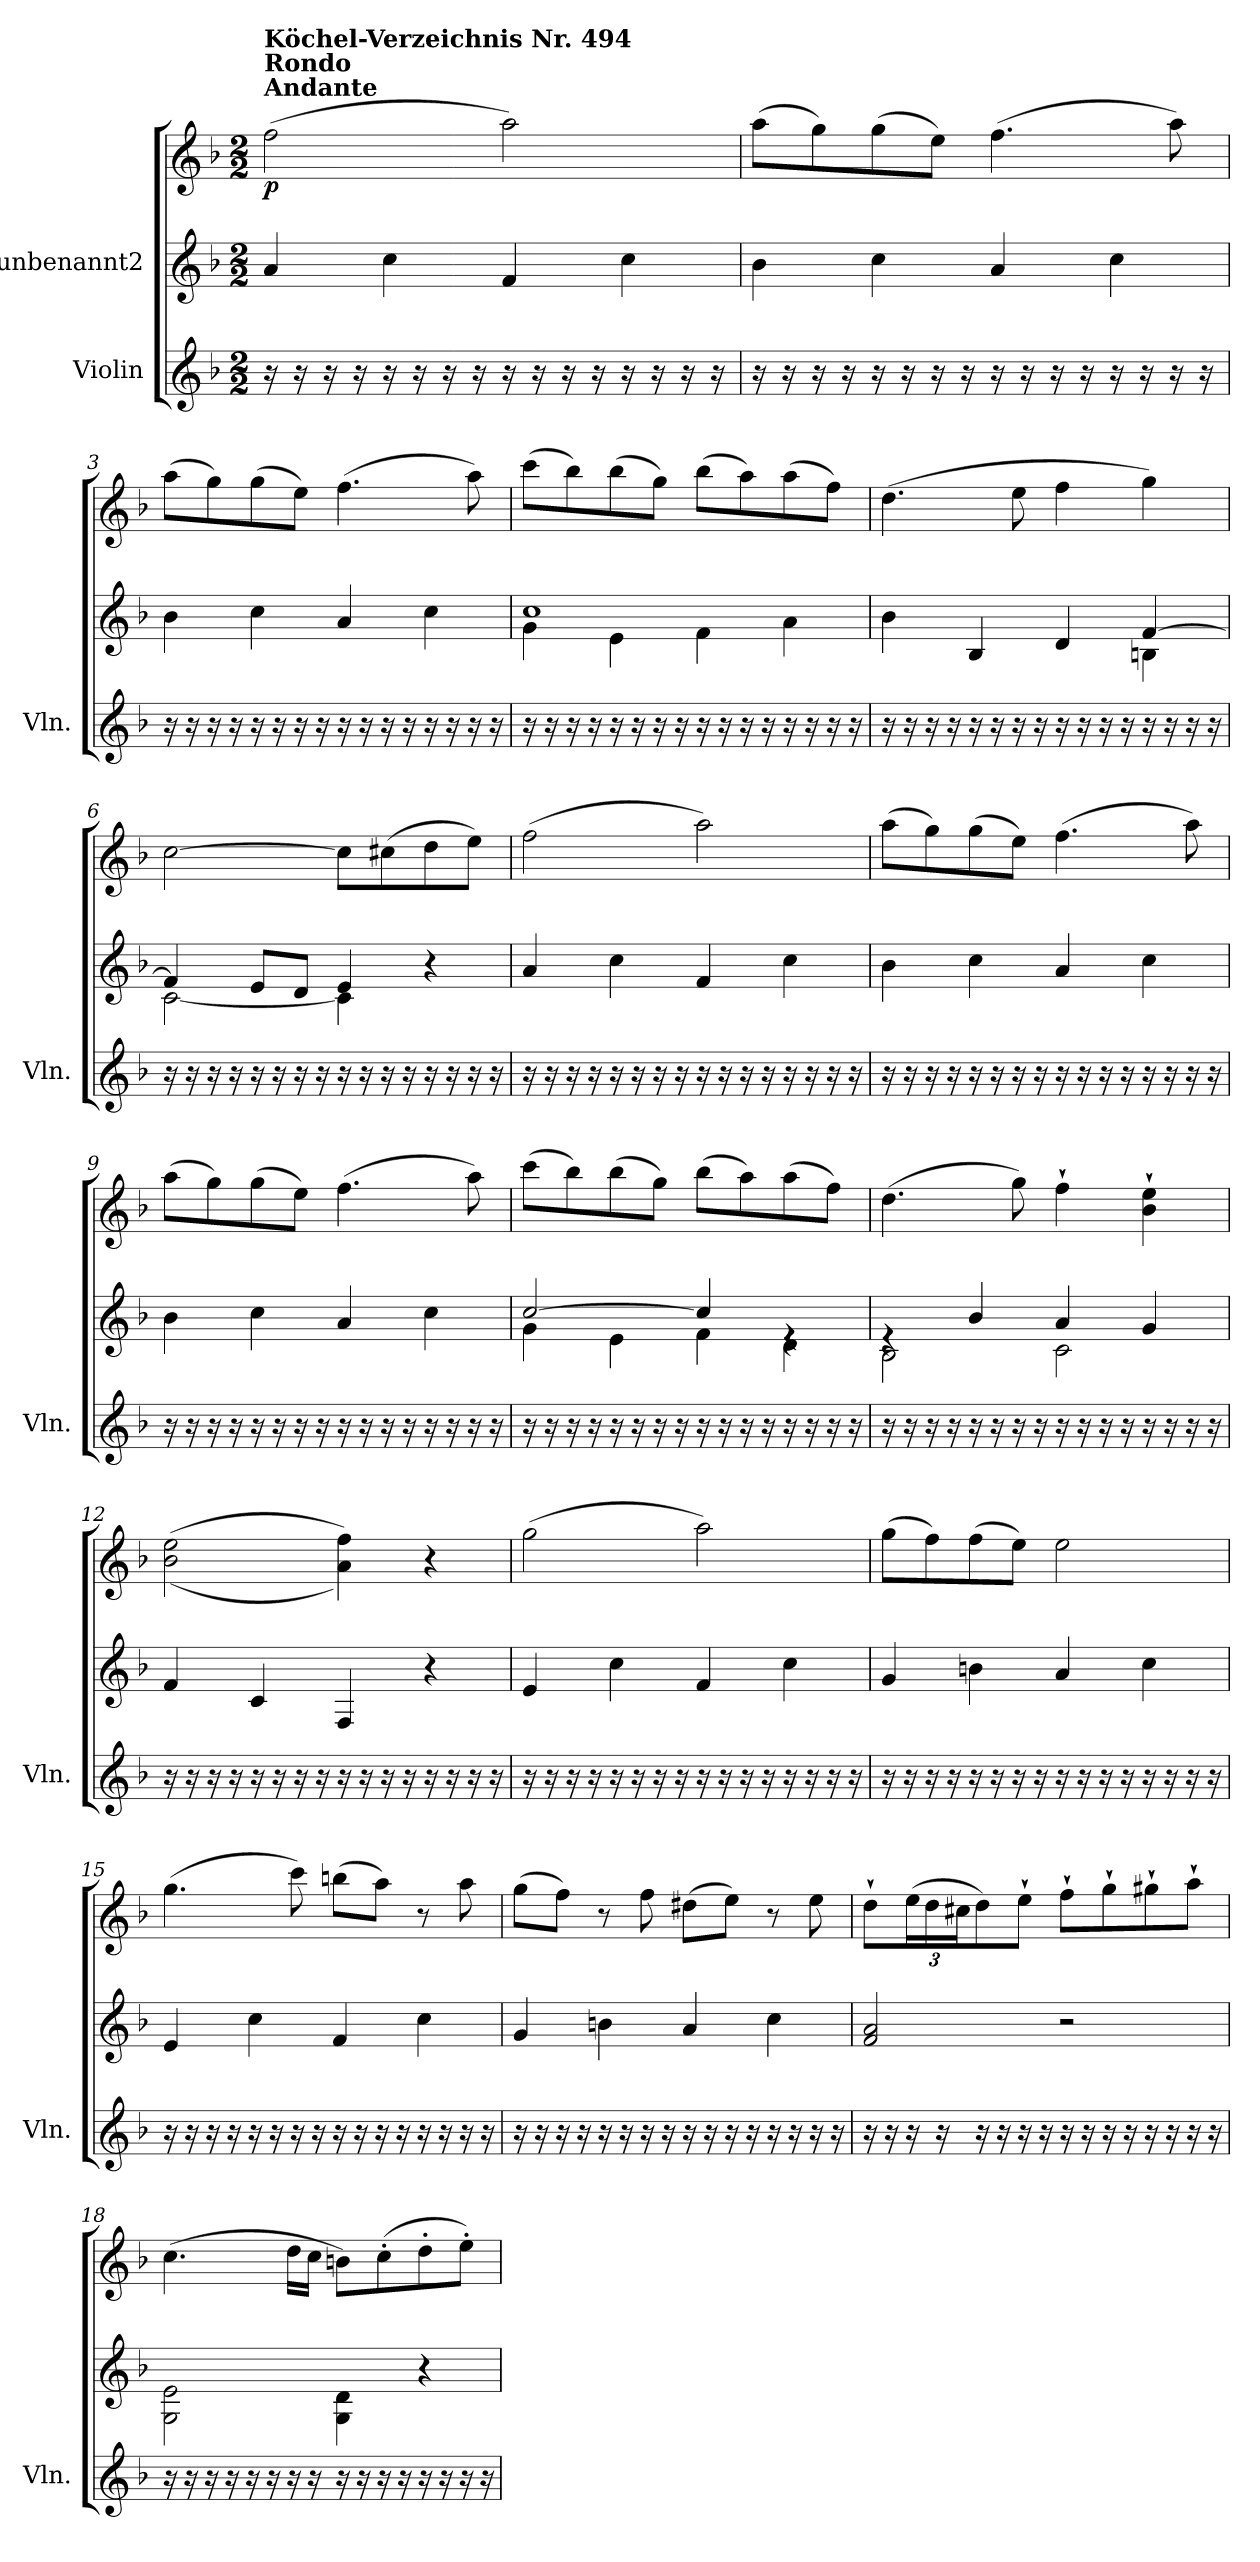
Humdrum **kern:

**kern	**kern	**kern	**dynam
*part2	*part1	*part1	*part1
*staff3	*staff2	*staff1	*staff1/2
*I"Violin	*I"unbenannt2	*	*
*I'Vln.	*	*	*
*clefG2	*clefG2	*clefG2	*
*k[b-]	*k[b-]	*k[b-]	*
*M2/2	*M2/2	*M2/2	*
=1	=1	=1	=1
!	!	!LO:TX:a:B:t=Andante	!
!	!	!LO:TX:a:B:t=Rondo	!
!	!	!LO:TX:a:B:t=Köchel-Verzeichnis Nr. 494	!
!	!	!	!LO:DY:b
16r	4a/	(>2ff\	p
16r	.	.	.
16r	.	.	.
16r	.	.	.
16r	4cc\	.	.
16r	.	.	.
16r	.	.	.
16r	.	.	.
16r	4f/	2aa\)	.
16r	.	.	.
16r	.	.	.
16r	.	.	.
16r	4cc\	.	.
16r	.	.	.
16r	.	.	.
16r	.	.	.
=2	=2	=2	=2
16r	4b-\	(>8aa\L	.
16r	.	.	.
16r	.	8gg\)	.
16r	.	.	.
16r	4cc\	(>8gg\	.
16r	.	.	.
16r	.	8ee\J)	.
16r	.	.	.
16r	4a/	(>4.ff\	.
16r	.	.	.
16r	.	.	.
16r	.	.	.
16r	4cc\	.	.
16r	.	.	.
16r	.	8aa\)	.
16r	.	.	.
=3	=3	=3	=3
16r	4b-\	(>8aa\L	.
16r	.	.	.
16r	.	8gg\)	.
16r	.	.	.
16r	4cc\	(>8gg\	.
16r	.	.	.
16r	.	8ee\J)	.
16r	.	.	.
16r	4a/	(>4.ff\	.
16r	.	.	.
16r	.	.	.
16r	.	.	.
16r	4cc\	.	.
16r	.	.	.
16r	.	8aa\)	.
16r	.	.	.
!!LO:LB:g=z
=4	=4	=4	=4
*	*^	*	*
16r	1cc	4g\	(>8ccc\L	.
16r	.	.	.	.
16r	.	.	8bb-\)	.
16r	.	.	.	.
16r	.	4e\	(>8bb-\	.
16r	.	.	.	.
16r	.	.	8gg\J)	.
16r	.	.	.	.
16r	.	4f\	(>8bb-\L	.
16r	.	.	.	.
16r	.	.	8aa\)	.
16r	.	.	.	.
16r	.	4a\	(>8aa\	.
16r	.	.	.	.
16r	.	.	8ff\J)	.
16r	.	.	.	.
!!LO:LB:g=z
=5	=5	=5	=5	=5
16r	4b-\	2.ryy	(>4.dd\	.
16r	.	.	.	.
16r	.	.	.	.
16r	.	.	.	.
16r	4B-/	.	.	.
16r	.	.	.	.
16r	.	.	8ee\	.
16r	.	.	.	.
16r	4d/	.	4ff\	.
16r	.	.	.	.
16r	.	.	.	.
16r	.	.	.	.
16r	[4f/	4Bn\	4gg\)	.
16r	.	.	.	.
16r	.	.	.	.
16r	.	.	.	.
=6	=6	=6	=6	=6
16r	4f/]	[2c\	[2cc\	.
16r	.	.	.	.
16r	.	.	.	.
16r	.	.	.	.
16r	8e/L	.	.	.
16r	.	.	.	.
16r	8d/J	.	.	.
16r	.	.	.	.
16r	4e/	4c\]	8cc\L]	.
16r	.	.	.	.
16r	.	.	(>8cc#X\	.
16r	.	.	.	.
16r	4r	4ryy	8dd\	.
16r	.	.	.	.
16r	.	.	8ee\J)	.
16r	.	.	.	.
*	*v	*v	*	*
=7	=7	=7	=7
16r	4a/	(>2ff\	.
16r	.	.	.
16r	.	.	.
16r	.	.	.
16r	4cc\	.	.
16r	.	.	.
16r	.	.	.
16r	.	.	.
16r	4f/	2aa\)	.
16r	.	.	.
16r	.	.	.
16r	.	.	.
16r	4cc\	.	.
16r	.	.	.
16r	.	.	.
16r	.	.	.
!!LO:PB:g=z
=8	=8	=8	=8
16r	4b-\	(>8aa\L	.
16r	.	.	.
16r	.	8gg\)	.
16r	.	.	.
16r	4cc\	(>8gg\	.
16r	.	.	.
16r	.	8ee\J)	.
16r	.	.	.
16r	4a/	(>4.ff\	.
16r	.	.	.
16r	.	.	.
16r	.	.	.
16r	4cc\	.	.
16r	.	.	.
16r	.	8aa\)	.
16r	.	.	.
=9	=9	=9	=9
16r	4b-\	(>8aa\L	.
16r	.	.	.
16r	.	8gg\)	.
16r	.	.	.
16r	4cc\	(>8gg\	.
16r	.	.	.
16r	.	8ee\J)	.
16r	.	.	.
16r	4a/	(>4.ff\	.
16r	.	.	.
16r	.	.	.
16r	.	.	.
16r	4cc\	.	.
16r	.	.	.
16r	.	8aa\)	.
16r	.	.	.
!!LO:LB:g=z
=10	=10	=10	=10
*	*^	*	*
16r	[2cc/	4g\	(>8ccc\L	.
16r	.	.	.	.
16r	.	.	8bb-\)	.
16r	.	.	.	.
16r	.	4e\	(>8bb-\	.
16r	.	.	.	.
16r	.	.	8gg\J)	.
16r	.	.	.	.
16r	4cc/]	4f\	(>8bb-\L	.
16r	.	.	.	.
16r	.	.	8aa\)	.
16r	.	.	.	.
16r	4re	4d\	(>8aa\	.
16r	.	.	.	.
16r	.	.	8ff\J)	.
16r	.	.	.	.
=11	=11	=11	=11	=11
16r	4re	2B-\	(>4.dd\	.
16r	.	.	.	.
16r	.	.	.	.
16r	.	.	.	.
16r	4b-/	.	.	.
16r	.	.	.	.
16r	.	.	8gg\)	.
16r	.	.	.	.
16r	4a/	2c\	4ff`\	.
16r	.	.	.	.
16r	.	.	.	.
16r	.	.	.	.
16r	4g/	.	4b-\` 4ee\`	.
16r	.	.	.	.
16r	.	.	.	.
16r	.	.	.	.
*	*v	*v	*	*
=12	=12	=12	=12
16r	4f/	(>(<2b-\ 2ee\	.
16r	.	.	.
16r	.	.	.
16r	.	.	.
16r	4c/	.	.
16r	.	.	.
16r	.	.	.
16r	.	.	.
16r	4F/	4a\ 4ff\))	.
16r	.	.	.
16r	.	.	.
16r	.	.	.
16r	4r	4r	.
16r	.	.	.
16r	.	.	.
16r	.	.	.
!!LO:LB:g=z
=13	=13	=13	=13
16r	4e/	(>2gg\	.
16r	.	.	.
16r	.	.	.
16r	.	.	.
16r	4cc\	.	.
16r	.	.	.
16r	.	.	.
16r	.	.	.
16r	4f/	2aa\)	.
16r	.	.	.
16r	.	.	.
16r	.	.	.
16r	4cc\	.	.
16r	.	.	.
16r	.	.	.
16r	.	.	.
=14	=14	=14	=14
16r	4g/	(>8gg\L	.
16r	.	.	.
16r	.	8ff\)	.
16r	.	.	.
16r	4bn\	(>8ff\	.
16r	.	.	.
16r	.	8ee\J)	.
16r	.	.	.
16r	4a/	2ee\	.
16r	.	.	.
16r	.	.	.
16r	.	.	.
16r	4cc\	.	.
16r	.	.	.
16r	.	.	.
16r	.	.	.
!!LO:LB:g=z
=15	=15	=15	=15
16r	4e/	(>4.gg\	.
16r	.	.	.
16r	.	.	.
16r	.	.	.
16r	4cc\	.	.
16r	.	.	.
16r	.	8ccc\)	.
16r	.	.	.
16r	4f/	(>8bbn\L	.
16r	.	.	.
16r	.	8aa\J)	.
16r	.	.	.
16r	4cc\	8r	.
16r	.	.	.
16r	.	8aa\	.
16r	.	.	.
=16	=16	=16	=16
16r	4g/	(>8gg\L	.
16r	.	.	.
16r	.	8ff\J)	.
16r	.	.	.
16r	4bn\	8r	.
16r	.	.	.
16r	.	8ff\	.
16r	.	.	.
16r	4a/	(>8dd#X\L	.
16r	.	.	.
16r	.	8ee\J)	.
16r	.	.	.
16r	4cc\	8r	.
16r	.	.	.
16r	.	8ee\	.
16r	.	.	.
=17	=17	=17	=17
16r	2f/ 2a/	8dd`\L	.
16r	.	.	.
*	*	*Xbrackettup	*
16r	.	(>24ee\L	.
.	.	24dd\	.
16r	.	.	.
.	.	24cc#X\J	.
16r	.	8dd\)	.
16r	.	.	.
16r	.	8ee`\J	.
16r	.	.	.
16r	2r	8ff`\L	.
16r	.	.	.
16r	.	8gg`\	.
16r	.	.	.
16r	.	8gg#X`\	.
16r	.	.	.
16r	.	8aa`\J	.
16r	.	.	.
!!LO:PB:g=z
=18	=18	=18	=18
16r	2G\ 2e\	(>4.cc\	.
16r	.	.	.
16r	.	.	.
16r	.	.	.
16r	.	.	.
16r	.	.	.
16r	.	16dd\LL	.
16r	.	16cc\JJ	.
16r	4G\ 4d\	8bn\L)	.
16r	.	.	.
16r	.	(>8cc'\	.
16r	.	.	.
16r	4r	8dd'\	.
16r	.	.	.
16r	.	8ee'\J)	.
16r	.	.	.
=	=	=	=
*-	*-	*-	*-
